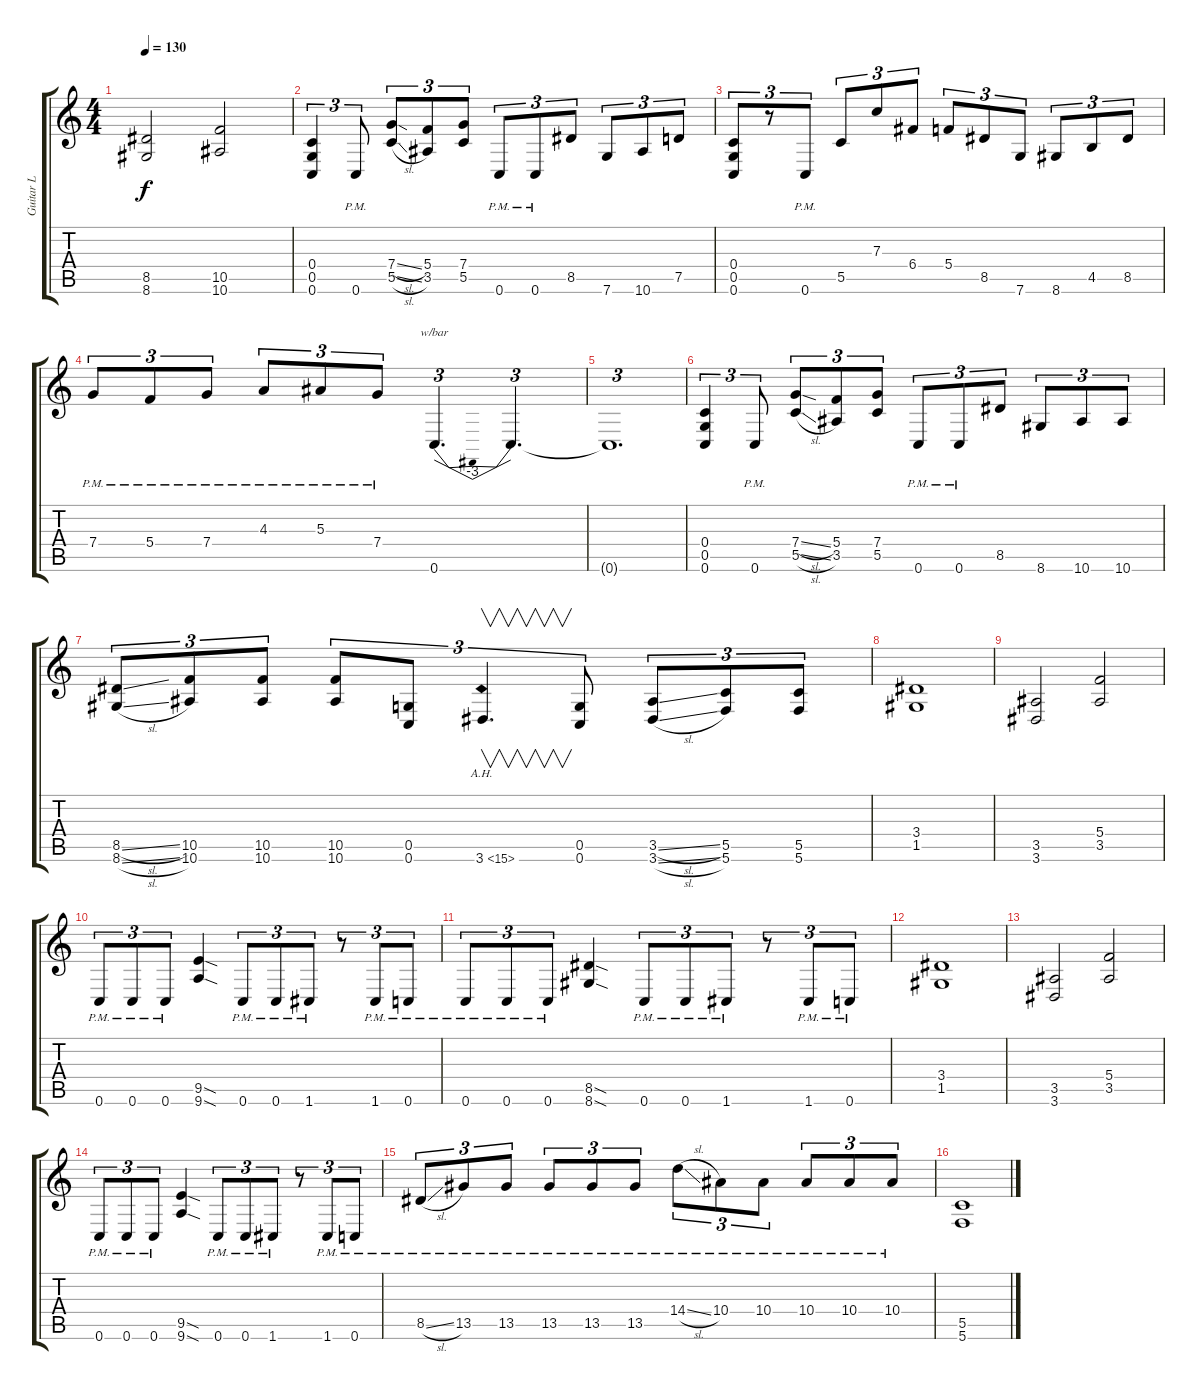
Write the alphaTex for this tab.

\track ("Guitar L" "Guitar L") {instrument overdrivenguitar}
\staff {score tabs}
\tuning (D4 A3 F3 C3 G2 C2) {hide}
\ts (4 4)
\tempo 130
\clef g2
\ks c
(8.5 8.6).2{dy f} (10.5 10.6).2 |
(0.4 0.5 0.6).4{tu (3 2)} 0.6{pm}.8{tu (3 2)} (7.4{sl} 5.5{sl}).8{tu (3 2)} (5.4 3.5).8{tu (3 2)} (7.4 5.5).8{tu (3 2)} 0.6{pm}.8{tu (3 2)} 0.6{pm}.8{tu (3 2)} 8.5.8{tu (3 2)} 7.6.8{tu (3 2)} 10.6.8{tu (3 2)} 7.5.8{tu (3 2)} |
(0.4 0.5 0.6).8{tu (3 2)} r.8{tu (3 2)} 0.6{pm}.8{tu (3 2)} 5.5.8{tu (3 2)} 7.3.8{tu (3 2)} 6.4.8{tu (3 2)} 5.4.8{tu (3 2)} 8.5.8{tu (3 2)} 7.6.8{tu (3 2)} 8.6.8{tu (3 2)} 4.5.8{tu (3 2)} 8.5.8{tu (3 2)} |
7.4{pm}.8{tu (3 2)} 5.4{pm}.8{tu (3 2)} 7.4{pm}.8{tu (3 2)} 4.3{pm}.8{tu (3 2)} 5.3{pm}.8{tu (3 2)} 7.4{pm}.8{tu (3 2)} 0.6.4{d tu (3 2) tbe (dip default 0 0 45 -12 60 0)} 0.6{t}.4{d tu (3 2)} |
0.6{t}.1{d tu (3 2)} |
(0.4 0.5 0.6).4{tu (3 2)} 0.6{pm}.8{tu (3 2)} (7.4{sl} 5.5{sl}).8{tu (3 2)} (5.4 3.5).8{tu (3 2)} (7.4 5.5).8{tu (3 2)} 0.6{pm}.8{tu (3 2)} 0.6{pm}.8{tu (3 2)} 8.5.8{tu (3 2)} 8.6.8{tu (3 2)} 10.6.8{tu (3 2)} 10.6.8{tu (3 2)} |
(8.5{sl} 8.6{sl}).8{tu (3 2)} (10.5 10.6).8{tu (3 2)} (10.5 10.6).8{tu (3 2)} (10.5 10.6).8{tu (3 2)} (0.5 0.6).8{tu (3 2)} 3.6{ah 12}.4{v d tu (3 2)} (0.5 0.6).8{tu (3 2)} (3.5{sl} 3.6{sl}).8{tu (3 2)} (5.5 5.6).8{tu (3 2)} (5.5 5.6).8{tu (3 2)} |
(3.4 1.5).1 |
(3.5 3.6).2 (5.4 3.5).2 |
0.6{pm}.8{tu (3 2)} 0.6{pm}.8{tu (3 2)} 0.6{pm}.8{tu (3 2)} (9.5{sod} 9.6{sod}).4 0.6{pm}.8{tu (3 2)} 0.6{pm}.8{tu (3 2)} 1.6{pm}.8{tu (3 2)} r.8{tu (3 2)} 1.6{pm}.8{tu (3 2)} 0.6{pm}.8{tu (3 2)} |
0.6{pm}.8{tu (3 2)} 0.6{pm}.8{tu (3 2)} 0.6{pm}.8{tu (3 2)} (8.5{sod} 8.6{sod}).4 0.6{pm}.8{tu (3 2)} 0.6{pm}.8{tu (3 2)} 1.6{pm}.8{tu (3 2)} r.8{tu (3 2)} 1.6{pm}.8{tu (3 2)} 0.6{pm}.8{tu (3 2)} |
(3.4 1.5).1 |
(3.5 3.6).2 (5.4 3.5).2 |
0.6{pm}.8{tu (3 2)} 0.6{pm}.8{tu (3 2)} 0.6{pm}.8{tu (3 2)} (9.5{sod} 9.6{sod}).4 0.6{pm}.8{tu (3 2)} 0.6{pm}.8{tu (3 2)} 1.6{pm}.8{tu (3 2)} r.8{tu (3 2)} 1.6{pm}.8{tu (3 2)} 0.6{pm}.8{tu (3 2)} |
8.5{sl pm}.8{tu (3 2)} 13.5{pm}.8{tu (3 2)} 13.5{pm}.8{tu (3 2)} 13.5{pm}.8{tu (3 2)} 13.5{pm}.8{tu (3 2)} 13.5{pm}.8{tu (3 2)} 14.4{sl pm}.8{tu (3 2)} 10.4{pm}.8{tu (3 2)} 10.4{pm}.8{tu (3 2)} 10.4{pm}.8{tu (3 2)} 10.4{pm}.8{tu (3 2)} 10.4{pm}.8{tu (3 2)} |
(5.5 5.6).1
